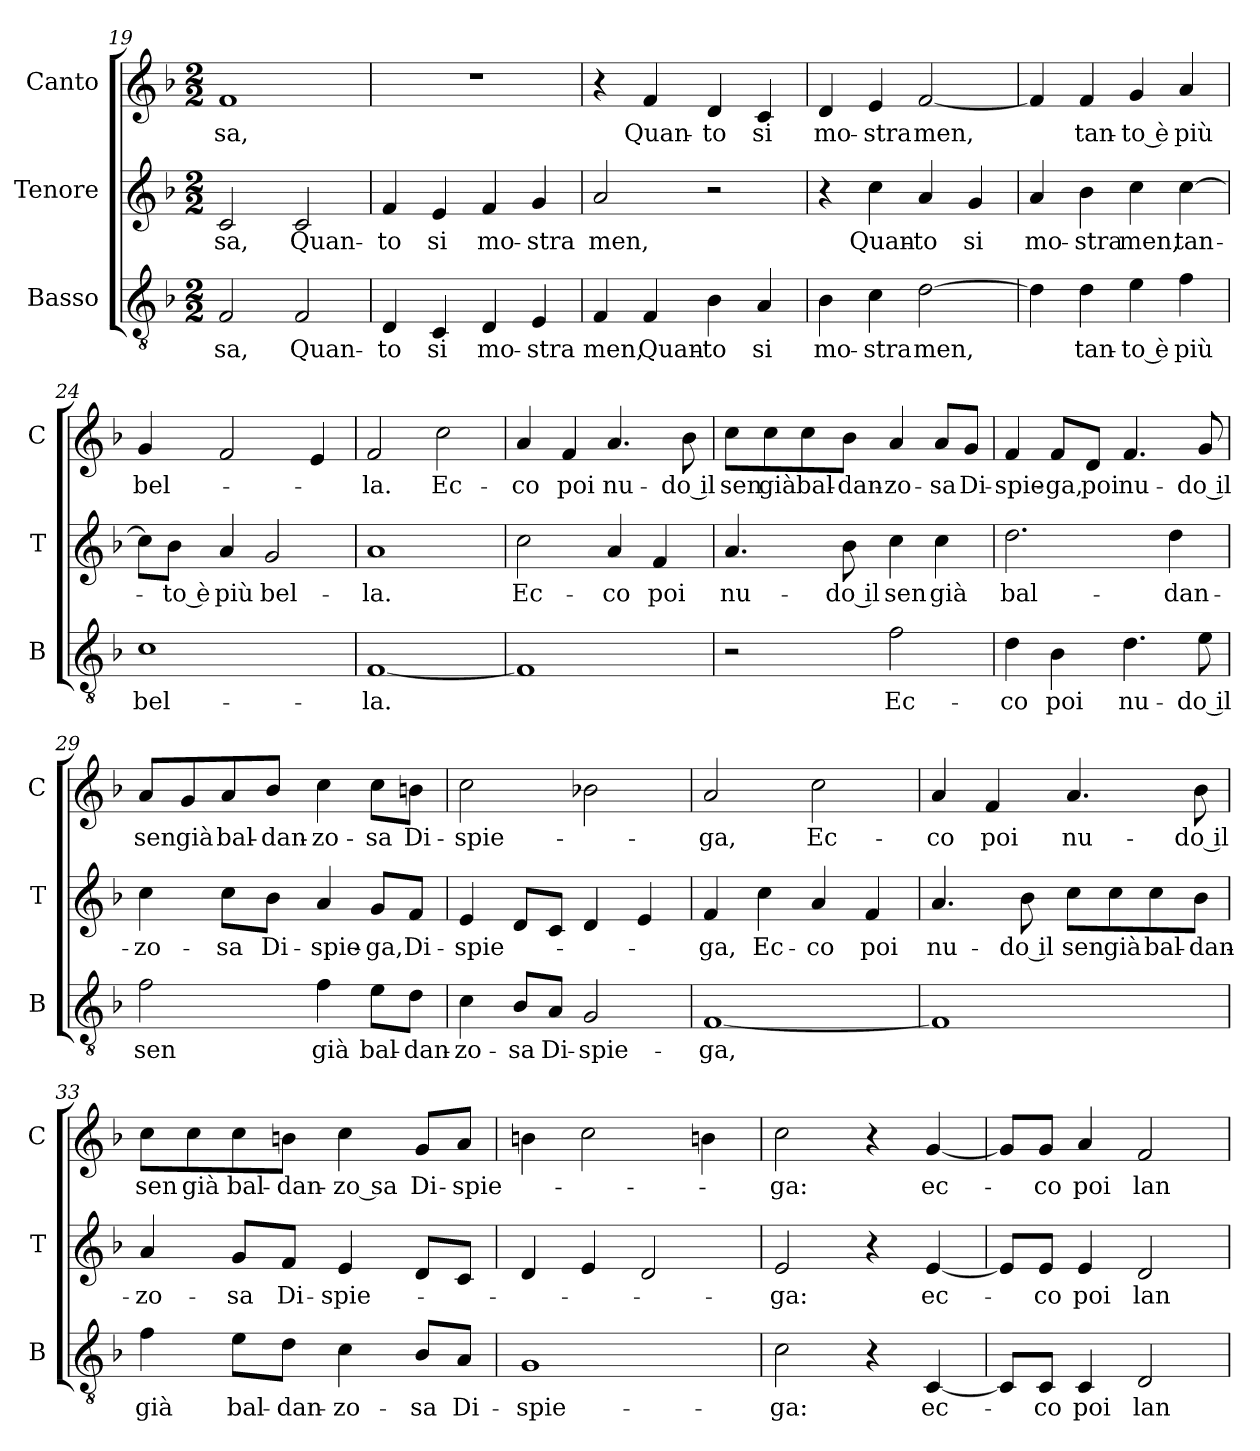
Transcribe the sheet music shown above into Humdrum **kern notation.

**kern	**text	**kern	**text	**kern	**text
*part3	*part3	*part2	*part2	*part1	*part1
*staff3	*staff3	*staff2	*staff2	*staff1	*staff1
*I"Basso	*	*I"Tenore	*	*I"Canto	*
*I'B	*	*I'T	*	*I'C	*
*clefGv2	*	*clefG2	*	*clefG2	*
*k[b-]	*	*k[b-]	*	*k[b-]	*
*F:	*	*F:	*	*F:	*
*M2/2	*	*M2/2	*	*M2/2	*
=19	=19	=19	=19	=19	=19
2F	-sa,	2c	-sa,	1f	-sa,
2F	Quan-	2c	Quan-	.	.
=20	=20	=20	=20	=20	=20
4D	-to	4f	-to	1r	.
4C	si	4e	si	.	.
4D	mo-	4f	mo-	.	.
4E	-stra	4g	-stra	.	.
=21	=21	=21	=21	=21	=21
4F	men,	2a	men,	4r	.
4F	Quan-	.	.	4f	Quan-
4B-	-to	2r	.	4d	-to
4A	si	.	.	4c	si
=22	=22	=22	=22	=22	=22
4B-	mo-	4r	.	4d	mo-
4c	-stra	4cc	Quan-	4e	-stra
[2d	men,	4a	-to	[2f	men,
.	.	4g	si	.	.
=23	=23	=23	=23	=23	=23
4d]	.	4a	mo-	4f]	.
4d	tan-	4b-	-stra	4f	tan-
4e	-to è	4cc	men,	4g	-to è
4f	più	[4cc	tan-	4a	più
=24	=24	=24	=24	=24	=24
1c	bel-	8ccL]	.	4g	bel-
.	.	8b-J	-to è	.	.
.	.	4a	più	2f	.
.	.	2g	bel-	.	.
.	.	.	.	4e	.
=25	=25	=25	=25	=25	=25
[1F	-la.	1a	-la.	2f	-la.
.	.	.	.	2cc	Ec-
=26	=26	=26	=26	=26	=26
1F]	.	2cc	Ec-	4a	-co
.	.	.	.	4f	poi
.	.	4a	-co	4.a	nu-
.	.	4f	poi	.	.
.	.	.	.	8b-	-do il
=27	=27	=27	=27	=27	=27
2r	.	4.a	nu-	8ccL	sen
.	.	.	.	8cc	già
.	.	.	.	8cc	bal-
.	.	8b-	-do il	8b-J	-dan-
2f	Ec-	4cc	sen	4a	-zo-
.	.	4cc	già	8aL	-sa
.	.	.	.	8gJ	Di-
=28	=28	=28	=28	=28	=28
4d	-co	2.dd	bal-	4f	-spie-
4B-	poi	.	.	8fL	-ga,
.	.	.	.	8dJ	poi
4.d	nu-	.	.	4.f	nu-
.	.	4dd	-dan-	.	.
8e	-do il	.	.	8g	-do il
=29	=29	=29	=29	=29	=29
2f	sen	4cc	-zo-	8aL	sen
.	.	.	.	8g	già
.	.	8ccL	-sa	8a	bal-
.	.	8b-J	Di-	8b-J	-dan-
4f	già	4a	-spie-	4cc	-zo-
8eL	bal-	8gL	-ga,	8ccL	-sa
8dJ	-dan-	8fJ	Di-	8bnJ	Di-
=30	=30	=30	=30	=30	=30
4c	-zo-	4e	-spie-	2cc	-spie-
8B-L	-sa	8dL	.	.	.
8AJ	Di-	8cJ	.	.	.
2G	-spie-	4d	.	2b-X	.
.	.	4e	.	.	.
=31	=31	=31	=31	=31	=31
[1F	-ga,	4f	-ga,	2a	-ga,
.	.	4cc	Ec-	.	.
.	.	4a	-co	2cc	Ec-
.	.	4f	poi	.	.
=32	=32	=32	=32	=32	=32
1F]	.	4.a	nu-	4a	-co
.	.	.	.	4f	poi
.	.	8b-	-do il	.	.
.	.	8ccL	sen	4.a	nu-
.	.	8cc	già	.	.
.	.	8cc	bal-	.	.
.	.	8b-J	-dan-	8b-	-do il
=33	=33	=33	=33	=33	=33
4f	già	4a	-zo-	8ccL	sen
.	.	.	.	8cc	già
8eL	bal-	8gL	-sa	8cc	bal-
8dJ	-dan-	8fJ	Di-	8bnJ	-dan-
4c	-zo-	4e	-spie-	4cc	-zo sa
8B-L	-sa	8dL	.	8gL	Di-
8AJ	Di-	8cJ	.	8aJ	-spie-
=34	=34	=34	=34	=34	=34
1G	-spie-	4d	.	4bn	.
.	.	4e	.	2cc	.
.	.	2d	.	.	.
.	.	.	.	4bn	.
=35	=35	=35	=35	=35	=35
2c	-ga:	2e	-ga:	2cc	-ga:
4r	.	4r	.	4r	.
[4C	ec-	[4e	ec-	[4g	ec-
=36	=36	=36	=36	=36	=36
8CL]	.	8eL]	.	8gL]	.
8CJ	-co	8eJ	-co	8gJ	-co
4C	poi	4e	poi	4a	poi
2D	lan-	2d	lan-	2f	lan-
=	=	=	=	=	=
*-	*-	*-	*-	*-	*-
